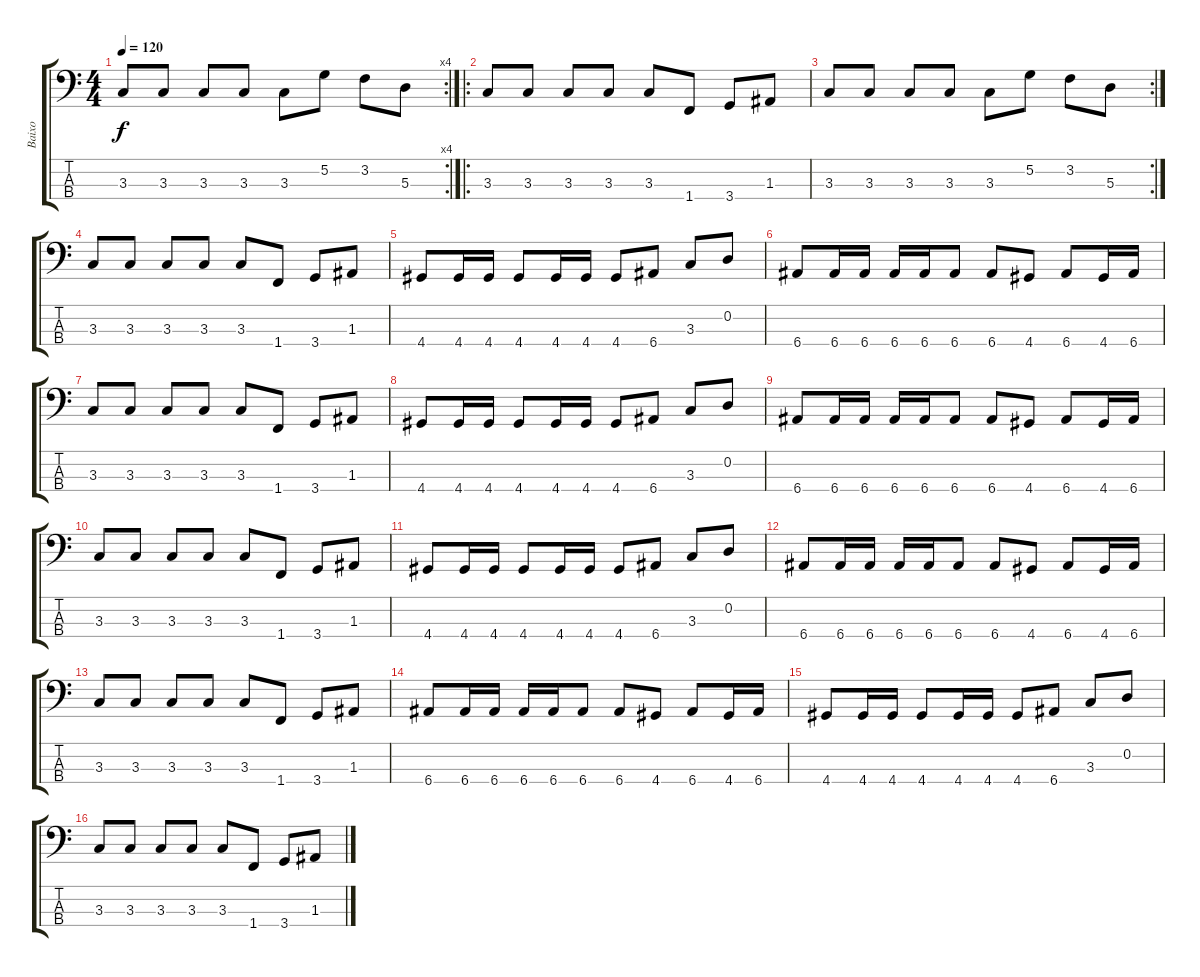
\track ("Baixo" "Baixo") {instrument electricbassfinger}
\staff {score tabs}
\tuning (G2 D2 A1 E1) {hide}
\rc 4
\ts (4 4)
\tempo 120
\clef f4
\ks c
3.3.8{dy f} 3.3.8 3.3.8 3.3.8 3.3.8 5.2.8 3.2.8 5.3.8 |
\ro
3.3.8 3.3.8 3.3.8 3.3.8 3.3.8 1.4.8 3.4.8 1.3.8 |
\rc 2
3.3.8 3.3.8 3.3.8 3.3.8 3.3.8 5.2.8 3.2.8 5.3.8 |
3.3.8 3.3.8 3.3.8 3.3.8 3.3.8 1.4.8 3.4.8 1.3.8 |
4.4.8 4.4.16 4.4.16 4.4.8 4.4.16 4.4.16 4.4.8 6.4.8 3.3.8 0.2.8 |
6.4.8 6.4.16 6.4.16 6.4.16 6.4.16 6.4.8 6.4.8 4.4.8 6.4.8 4.4.16 6.4.16 |
3.3.8 3.3.8 3.3.8 3.3.8 3.3.8 1.4.8 3.4.8 1.3.8 |
4.4.8 4.4.16 4.4.16 4.4.8 4.4.16 4.4.16 4.4.8 6.4.8 3.3.8 0.2.8 |
6.4.8 6.4.16 6.4.16 6.4.16 6.4.16 6.4.8 6.4.8 4.4.8 6.4.8 4.4.16 6.4.16 |
3.3.8 3.3.8 3.3.8 3.3.8 3.3.8 1.4.8 3.4.8 1.3.8 |
4.4.8 4.4.16 4.4.16 4.4.8 4.4.16 4.4.16 4.4.8 6.4.8 3.3.8 0.2.8 |
6.4.8 6.4.16 6.4.16 6.4.16 6.4.16 6.4.8 6.4.8 4.4.8 6.4.8 4.4.16 6.4.16 |
3.3.8 3.3.8 3.3.8 3.3.8 3.3.8 1.4.8 3.4.8 1.3.8 |
6.4.8 6.4.16 6.4.16 6.4.16 6.4.16 6.4.8 6.4.8 4.4.8 6.4.8 4.4.16 6.4.16 |
4.4.8 4.4.16 4.4.16 4.4.8 4.4.16 4.4.16 4.4.8 6.4.8 3.3.8 0.2.8 |
3.3.8 3.3.8 3.3.8 3.3.8 3.3.8 1.4.8 3.4.8 1.3.8
